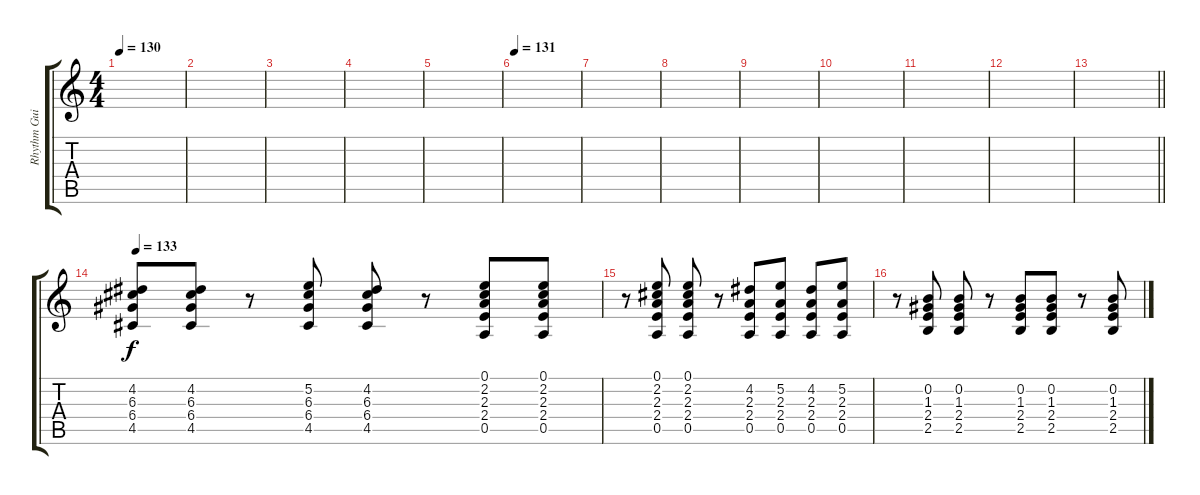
\track ("Rhythm Guitar" "Rhythm Gui") {instrument overdrivenguitar}
\staff {score tabs}
\tuning (E4 B3 G3 D3 A2 E2) {hide}
\ts (4 4)
\tempo 130
\clef g2
\ks c
|
|
|
|
|
\tempo 131
|
|
|
|
|
|
|
\barLineRight lightlight
|
\tempo 133
(4.2 6.3 6.4 4.5).8 (4.2 6.3 6.4 4.5).8 r.8 (5.2 6.3 6.4 4.5).8 (4.2 6.3 6.4 4.5).8 r.8 (0.1 2.2 2.3 2.4 0.5).8 (0.1 2.2 2.3 2.4 0.5).8 |
r.8 (0.1 2.2 2.3 2.4 0.5).8 (0.1 2.2 2.3 2.4 0.5).8 r.8 (4.2 2.3 2.4 0.5).8 (5.2 2.3 2.4 0.5).8 (4.2 2.3 2.4 0.5).8 (5.2 2.3 2.4 0.5).8 |
r.8 (0.2 1.3 2.4 2.5).8 (0.2 1.3 2.4 2.5).8 r.8 (0.2 1.3 2.4 2.5).8 (0.2 1.3 2.4 2.5).8 r.8 (0.2 1.3 2.4 2.5).8
